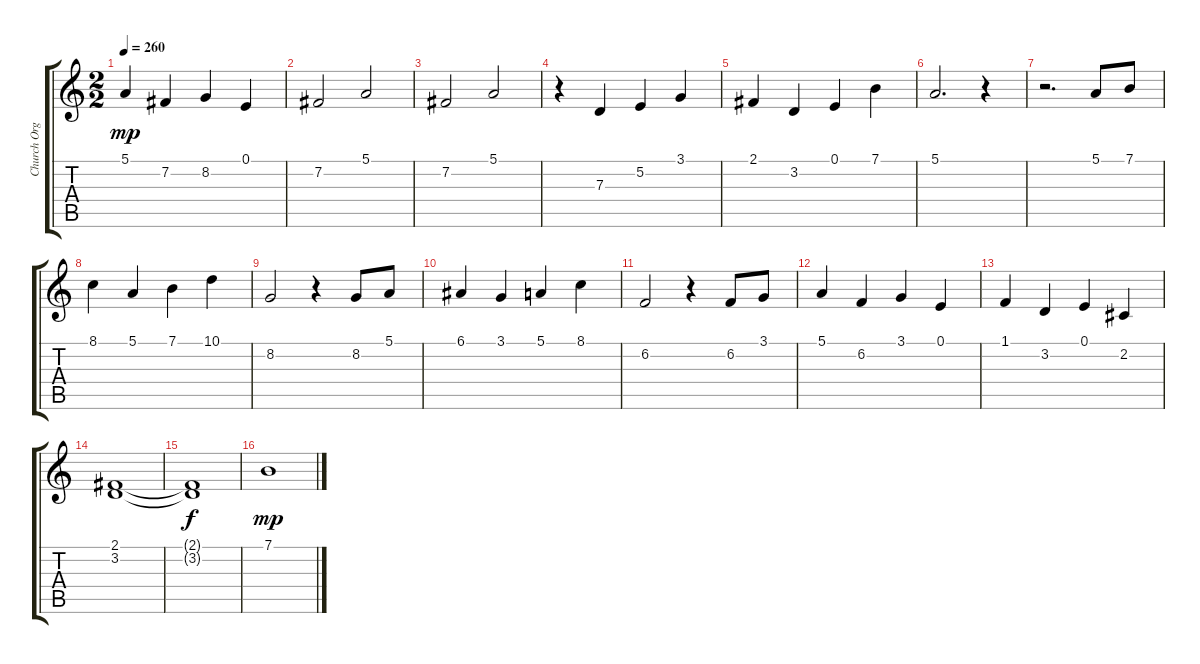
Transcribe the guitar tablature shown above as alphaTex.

\track ("Church Organ" "Church Org") {instrument churchorgan}
\staff {score tabs}
\tuning (E4 B3 G3 D3 A2 E2) {hide}
\ts (2 2)
\tempo 260
\clef g2
\ks c
5.1.4{dy mp} 7.2.4 8.2.4 0.1.4 |
7.2.2 5.1.2 |
7.2.2 5.1.2 |
r.4 7.3.4 5.2.4 3.1.4 |
2.1.4 3.2.4 0.1.4 7.1.4 |
5.1.2{d} r.4 |
r.2{d} 5.1.8 7.1.8 |
8.1.4 5.1.4 7.1.4 10.1.4 |
8.2.2 r.4 8.2.8 5.1.8 |
6.1.4 3.1.4 5.1.4 8.1.4 |
6.2.2 r.4 6.2.8 3.1.8 |
5.1.4 6.2.4 3.1.4 0.1.4 |
1.1.4 3.2.4 0.1.4 2.2.4 |
(2.1 3.2).1 |
(2.1{t} 3.2{t}).1{dy f} |
7.1.1{dy mp}
